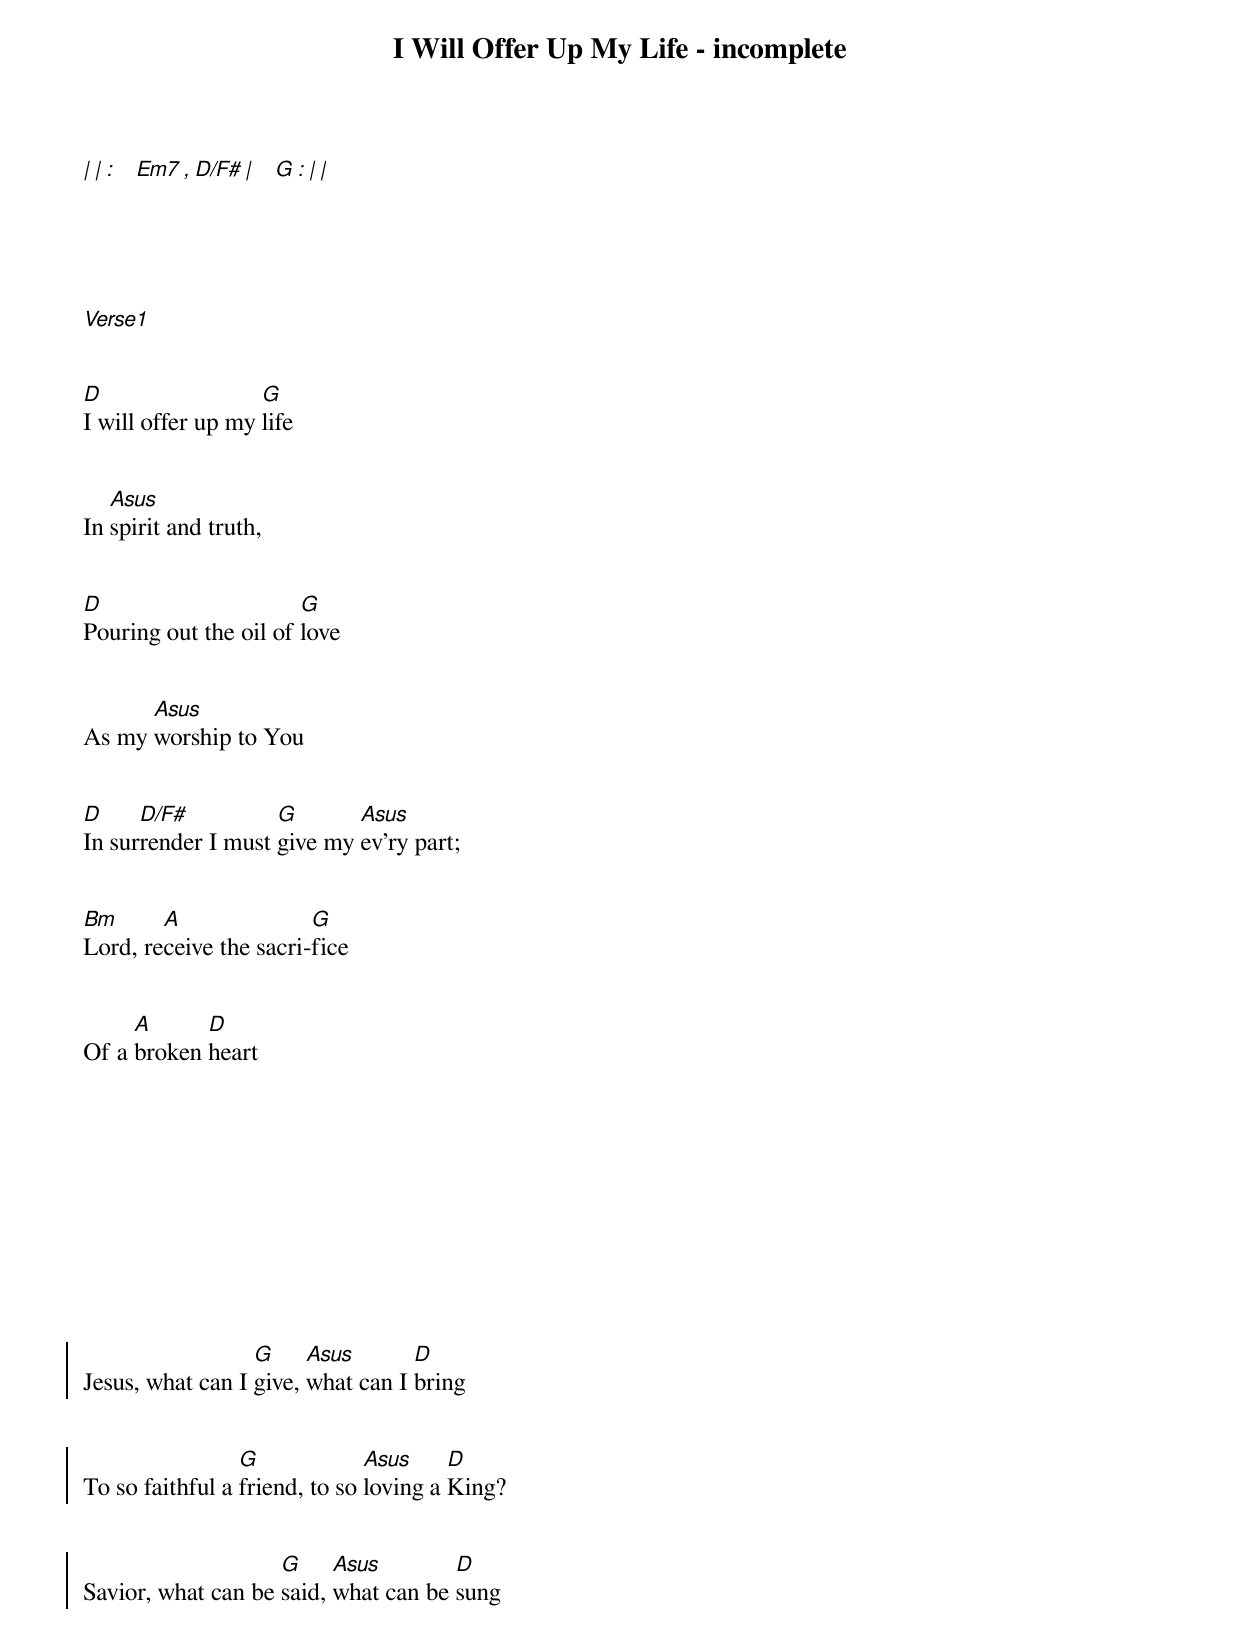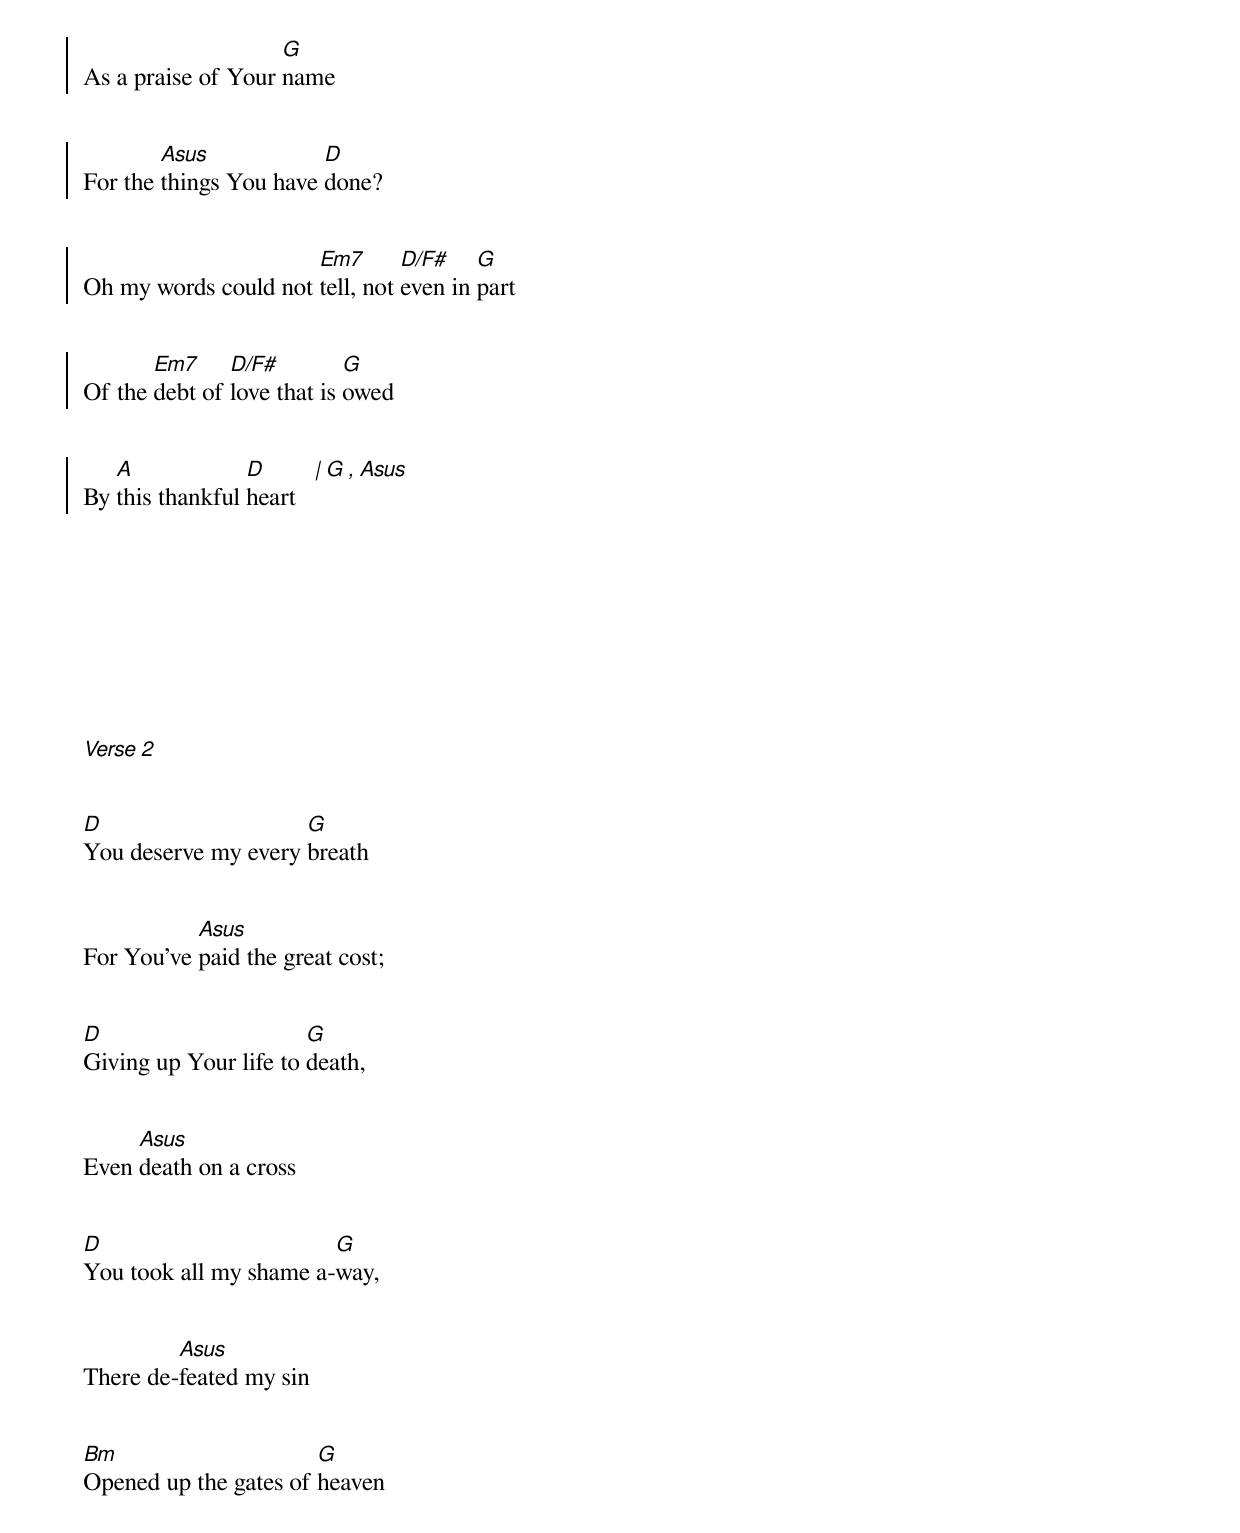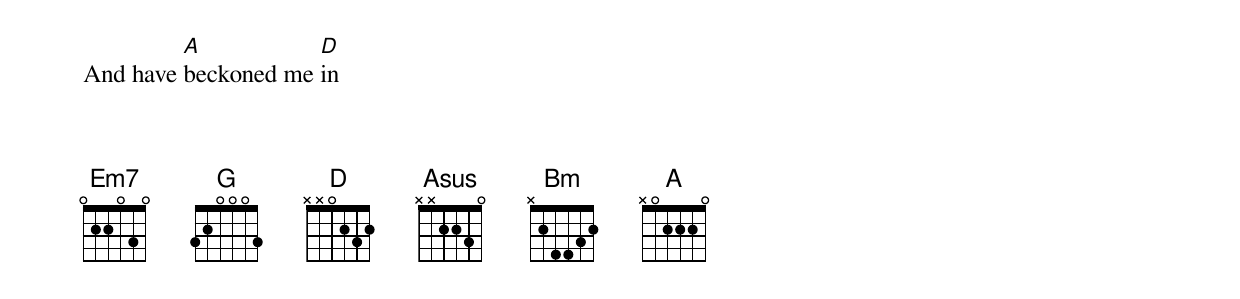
{title:I Will Offer Up My Life - incomplete}

[|][|][:]   [Em7][,][D/F#][|]   [G][:][|][|]





[Verse1]


[D]I will offer up my [G]life


In [Asus]spirit and truth,


[D]Pouring out the oil of [G]love


As my [Asus]worship to You


[D]In sur[D/F#]render I must [G]give my [Asus]ev'ry part;


[Bm]Lord, re[A]ceive the sacri-[G]fice


Of a [A]broken [D]heart









{soc}


Jesus, what can I [G]give, [Asus]what can I [D]bring


To so faithful a [G]friend, to so [Asus]loving a [D]King?


Savior, what can be [G]said, [Asus]what can be [D]sung


As a praise of Your [G]name


For the [Asus]things You have [D]done?


Oh my words could not [Em7]tell, not [D/F#]even in [G]part


Of the [Em7]debt of [D/F#]love that is [G]owed


By [A]this thankful [D]heart   [|][G][,][Asus]


{eoc}







[Verse 2]


[D]You deserve my every [G]breath


For You've [Asus]paid the great cost;


[D]Giving up Your life to [G]death,


Even [Asus]death on a cross


[D]You took all my shame a-[G]way,


There de-[Asus]feated my sin


[Bm]Opened up the gates of [G]heaven


And have [A]beckoned me [D]in



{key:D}
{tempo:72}
